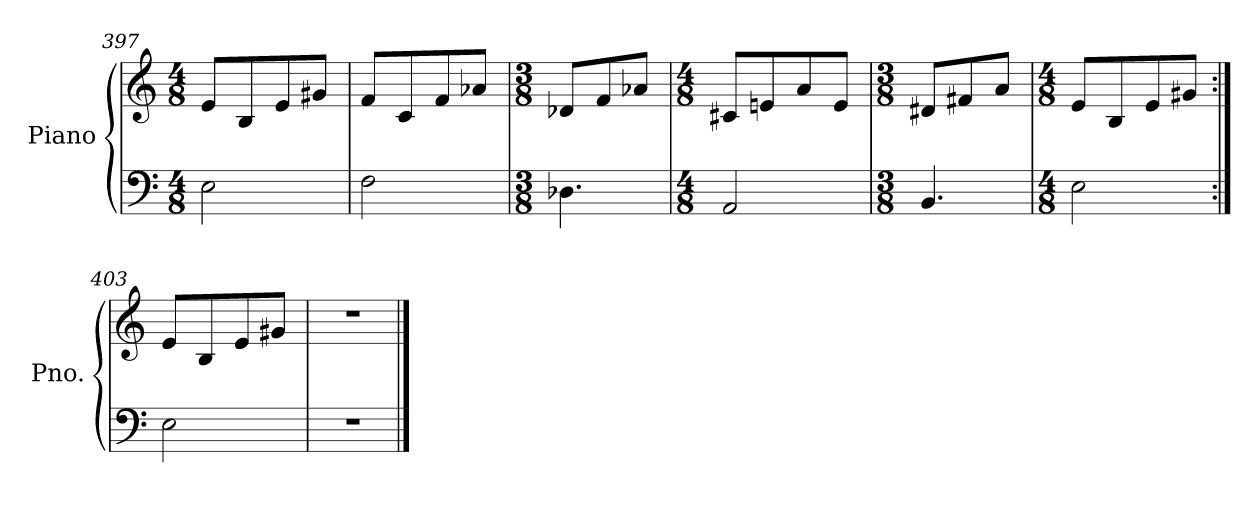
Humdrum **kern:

**kern	**kern
*part1	*part1
*staff2	*staff1
*I"Piano	*
*I'Pno.	*
*clefF4	*clefG2
*k[]	*k[]
*M4/8	*M4/8
=397	=397
2E\	8e/L
.	8B/
.	8e/
.	8g#X/J
!!LO:LB:g=z
=398	=398
2F\	8f/L
.	8c/
.	8f/
.	8a-X/J
=399	=399
*M3/8	*M3/8
4.D-X\	8d-X/L
.	8f/
.	8a-X/J
=400	=400
*M4/8	*M4/8
2AA/	8c#X/L
.	8en/
.	8a/
.	8e/J
=401	=401
*M3/8	*M3/8
4.BB/	8d#X/L
.	8f#X/
.	8a/J
=402	=402
*M4/8	*M4/8
2E\	8e/L
.	8B/
.	8e/
.	8g#X/J
=403:|!	=403:|!
2E\	8e/L
.	8B/
.	8e/
.	8g#X/J
=404	=404
2r	2r
==	==
*-	*-
